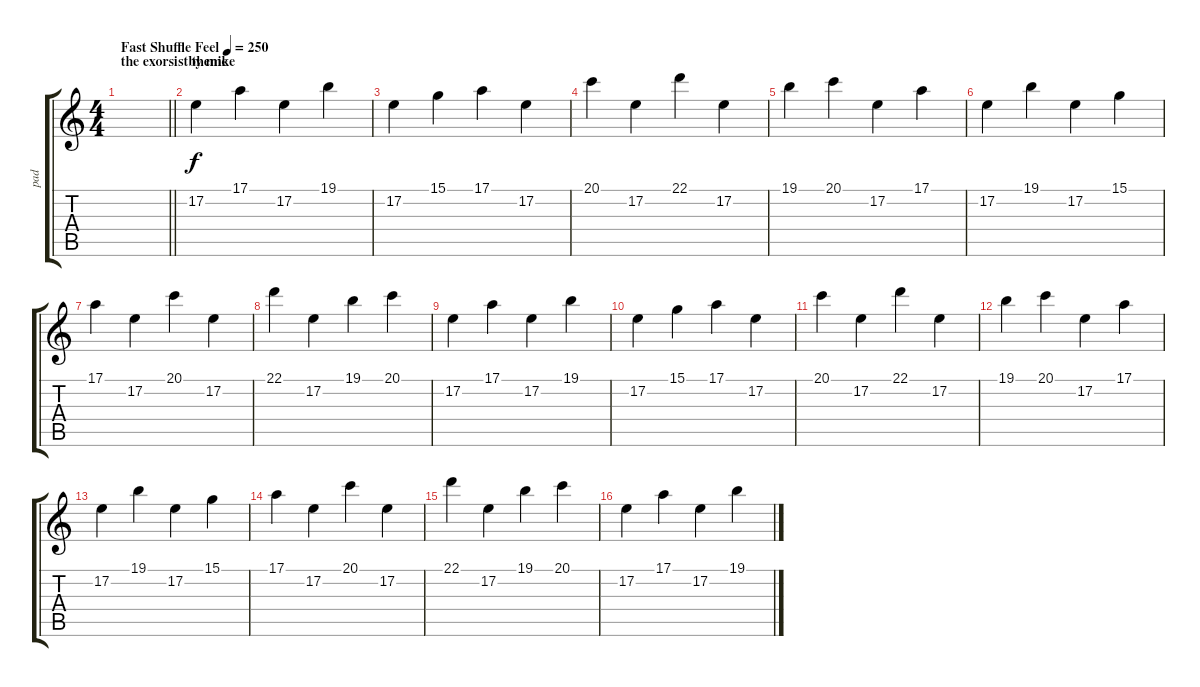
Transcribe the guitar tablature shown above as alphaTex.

\track ("pad" "pad") {instrument pad1newage}
\staff {score tabs}
\tuning (E4 B3 G3 D3 A2 E2) {hide}
\ts (4 4)
\section ("" "the exorsist theme")
\tempo (250 "Fast Shuffle Feel")
\clef g2
\barLineRight lightlight
\ks c
|
\section ("" "by mike")
17.2.4 17.1.4 17.2.4 19.1.4 |
17.2.4 15.1.4 17.1.4 17.2.4 |
20.1.4 17.2.4 22.1.4 17.2.4 |
19.1.4 20.1.4 17.2.4 17.1.4 |
17.2.4 19.1.4 17.2.4 15.1.4 |
17.1.4 17.2.4 20.1.4 17.2.4 |
22.1.4 17.2.4 19.1.4 20.1.4 |
17.2.4 17.1.4 17.2.4 19.1.4 |
17.2.4 15.1.4 17.1.4 17.2.4 |
20.1.4 17.2.4 22.1.4 17.2.4 |
19.1.4 20.1.4 17.2.4 17.1.4 |
17.2.4 19.1.4 17.2.4 15.1.4 |
17.1.4 17.2.4 20.1.4 17.2.4 |
22.1.4 17.2.4 19.1.4 20.1.4 |
17.2.4 17.1.4 17.2.4 19.1.4
